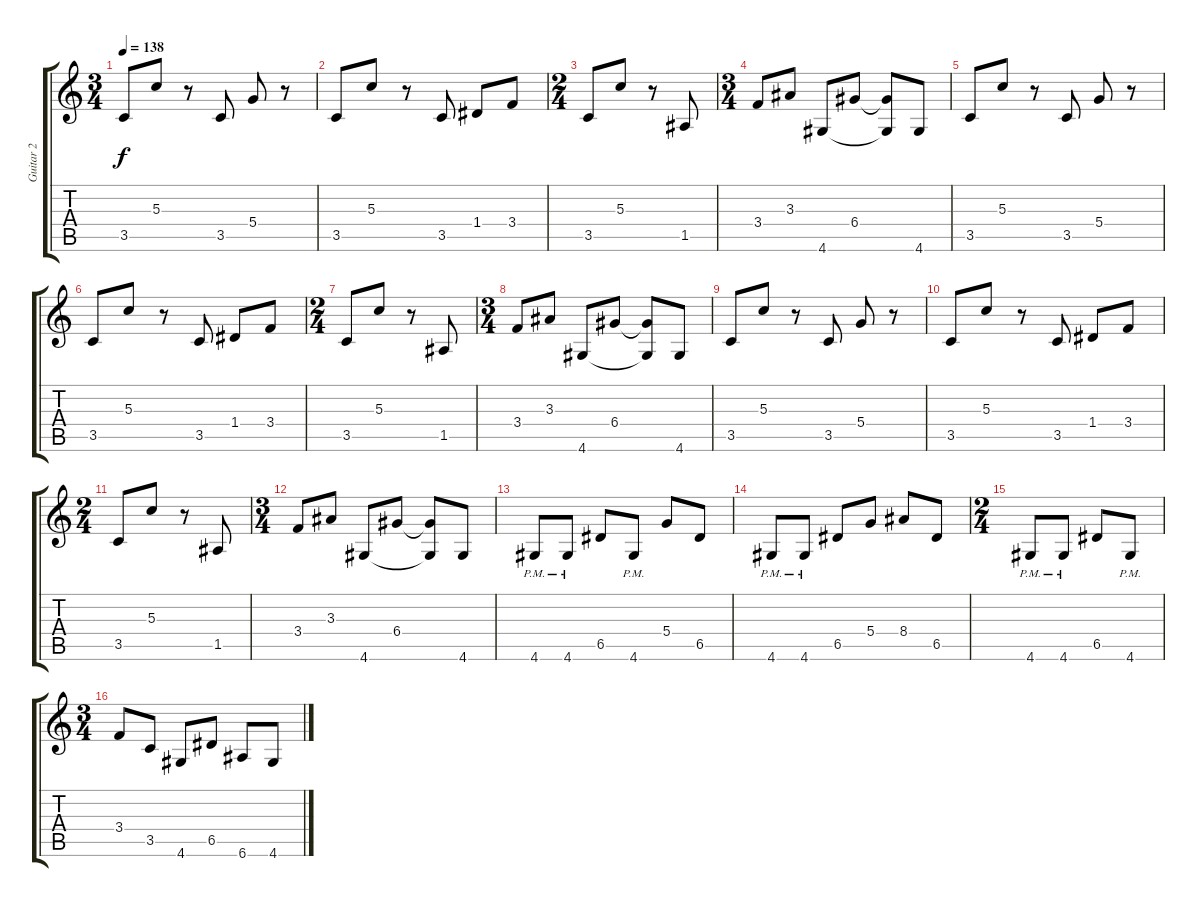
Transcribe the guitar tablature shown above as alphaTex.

\track ("Guitar 2" "Guitar 2") {instrument overdrivenguitar}
\staff {score tabs}
\tuning (E4 B3 G3 D3 A2 E2) {hide}
\ts (3 4)
\tempo 138
\clef g2
\ks c
3.5.8{dy f} 5.3.8 r.8 3.5.8 5.4.8 r.8 |
3.5.8 5.3.8 r.8 3.5.8 1.4.8 3.4.8 |
\ts (2 4)
3.5.8 5.3.8 r.8 1.5.8 |
\ts (3 4)
3.4.8 3.3.8 4.6.8 6.4.8 (6.4{t} 4.6{t}).8 4.6.8 |
3.5.8 5.3.8 r.8 3.5.8 5.4.8 r.8 |
3.5.8 5.3.8 r.8 3.5.8 1.4.8 3.4.8 |
\ts (2 4)
3.5.8 5.3.8 r.8 1.5.8 |
\ts (3 4)
3.4.8 3.3.8 4.6.8 6.4.8 (6.4{t} 4.6{t}).8 4.6.8 |
3.5.8 5.3.8 r.8 3.5.8 5.4.8 r.8 |
3.5.8 5.3.8 r.8 3.5.8 1.4.8 3.4.8 |
\ts (2 4)
3.5.8 5.3.8 r.8 1.5.8 |
\ts (3 4)
3.4.8 3.3.8 4.6.8 6.4.8 (6.4{t} 4.6{t}).8 4.6.8 |
4.6{pm}.8 4.6{pm}.8 6.5.8 4.6{pm}.8 5.4.8 6.5.8 |
4.6{pm}.8 4.6{pm}.8 6.5.8 5.4.8 8.4.8 6.5.8 |
\ts (2 4)
4.6{pm}.8 4.6{pm}.8 6.5.8 4.6{pm}.8 |
\ts (3 4)
3.4.8 3.5.8 4.6.8 6.5.8 6.6.8 4.6.8
